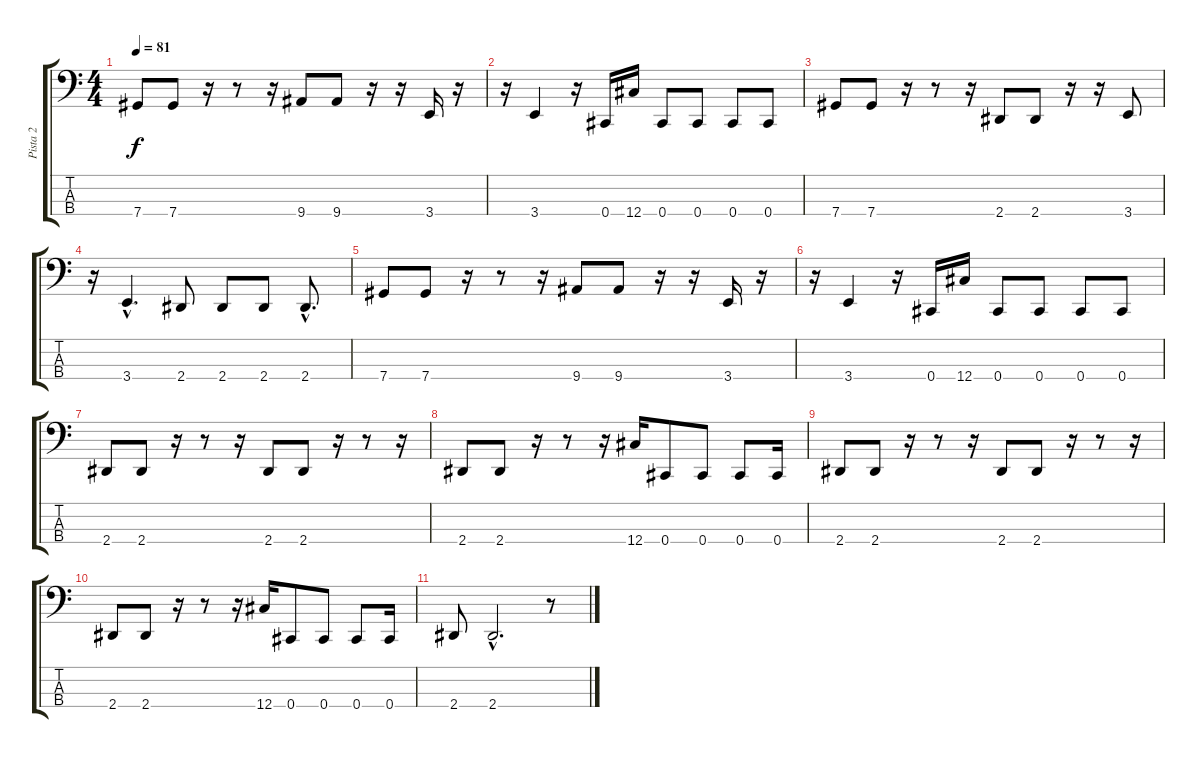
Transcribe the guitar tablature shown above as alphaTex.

\track ("Pista 2" "Pista 2") {instrument electricbasspick}
\staff {score tabs}
\tuning (Gb2 Db2 Ab1 Db1) {hide}
\ts (4 4)
\tempo 81
\clef f4
\ks c
7.4.8{dy f} 7.4.8 r.16 r.8 r.16 9.4.8 9.4.8 r.16 r.16 3.4.16 r.16 |
r.16 3.4.4 r.16 0.4.16 12.4.16 0.4.8 0.4.8 0.4.8 0.4.8 |
7.4.8 7.4.8 r.16 r.8 r.16 2.4.8 2.4.8 r.16 r.16 3.4.8 |
r.16 3.4{hac}.4{d} 2.4.8 2.4.8 2.4.8 2.4{hac}.8{d} |
7.4.8 7.4.8 r.16 r.8 r.16 9.4.8 9.4.8 r.16 r.16 3.4.16 r.16 |
r.16 3.4.4 r.16 0.4.16 12.4.16 0.4.8 0.4.8 0.4.8 0.4.8 |
2.4.8 2.4.8 r.16 r.8 r.16 2.4.8 2.4.8 r.16 r.8 r.16 |
2.4.8 2.4.8 r.16 r.8 r.16 12.4.16 0.4.8 0.4.8 0.4.8 0.4.16 |
2.4.8 2.4.8 r.16 r.8 r.16 2.4.8 2.4.8 r.16 r.8 r.16 |
2.4.8 2.4.8 r.16 r.8 r.16 12.4.16 0.4.8 0.4.8 0.4.8 0.4.16 |
2.4.8 2.4{hac}.2{d} r.8
